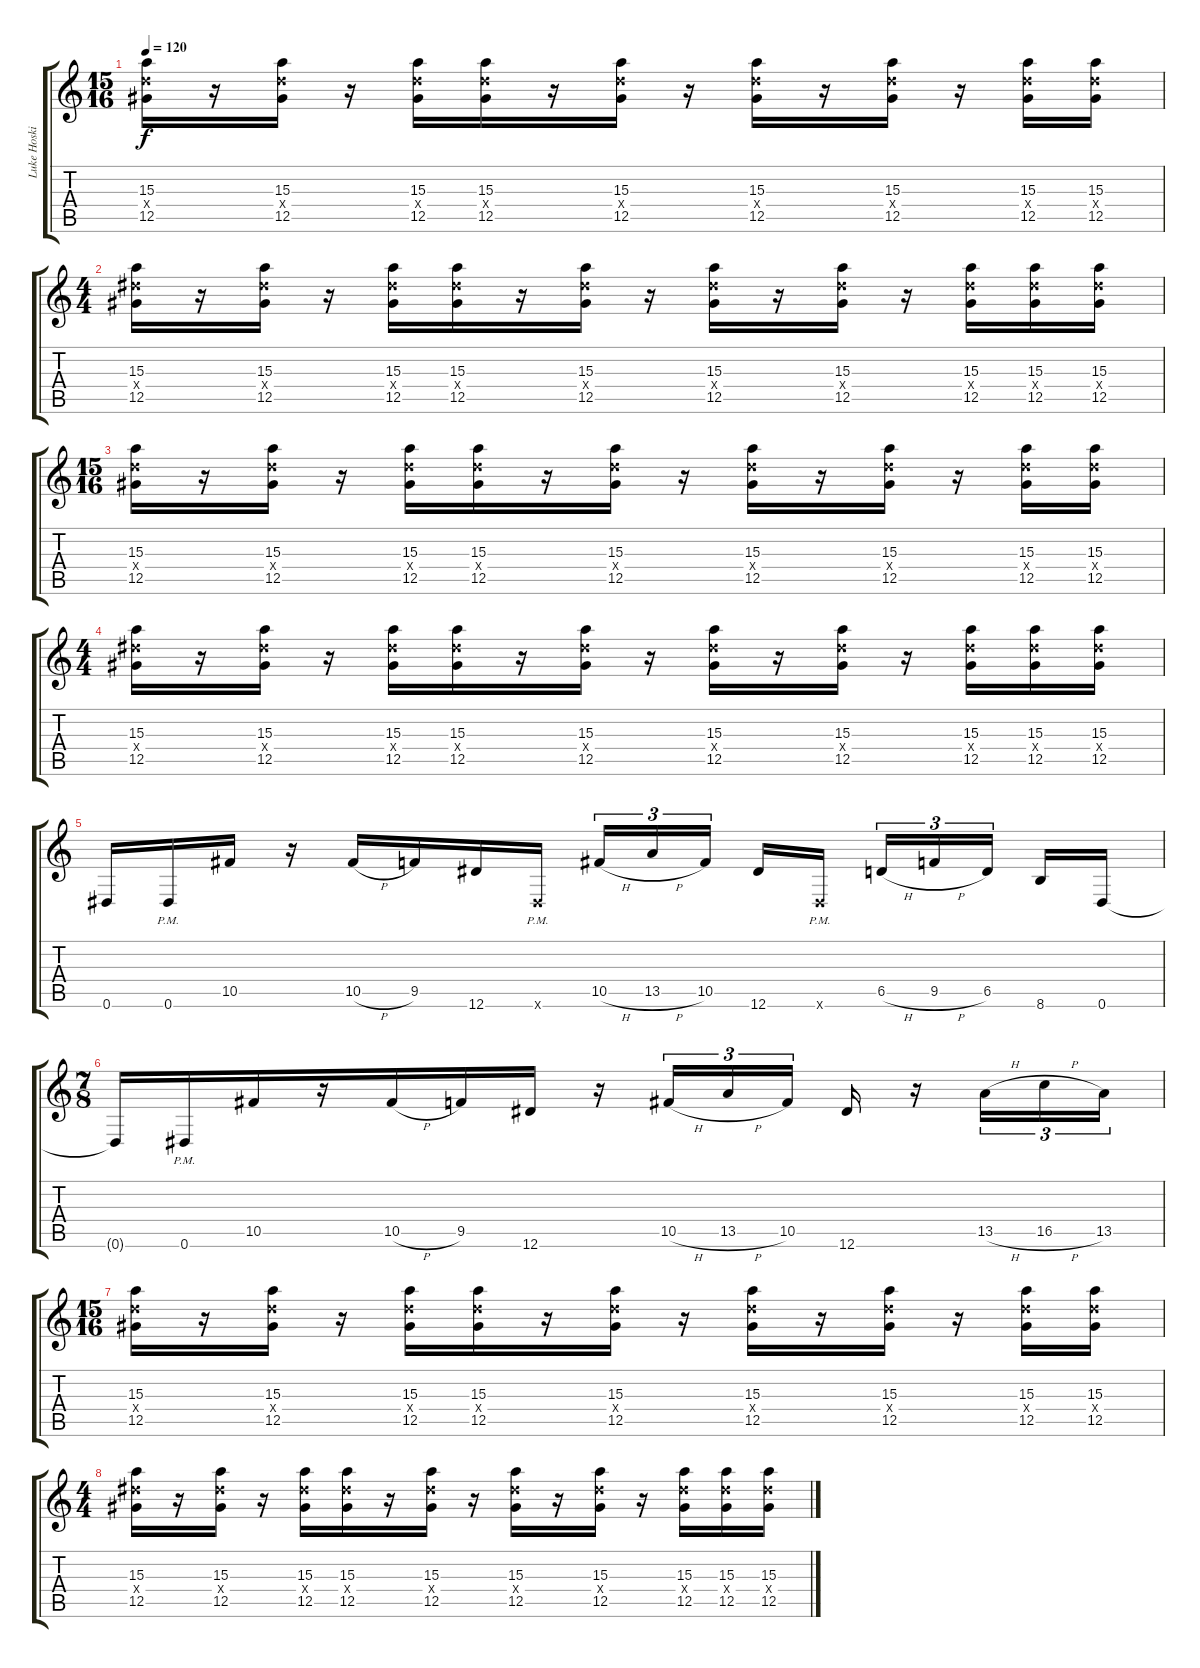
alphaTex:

\track ("Luke Hoskin" "Luke Hoski") {instrument overdrivenguitar}
\staff {score tabs}
\tuning (Eb4 Bb3 Gb3 Db3 Ab2 Eb2) {hide}
\ts (15 16)
\tempo 120
\clef g2
\ks c
(15.3 13.4{x} 12.5).16{dy f instrument overdrivenguitar} r.16 (15.3 13.4{x} 12.5).16 r.16 (15.3 13.4{x} 12.5).16 (15.3 13.4{x} 12.5).16 r.16 (15.3 13.4{x} 12.5).16 r.16 (15.3 13.4{x} 12.5).16 r.16 (15.3 13.4{x} 12.5).16 r.16 (15.3 13.4{x} 12.5).16 (15.3 13.4{x} 12.5).16 |
\ts (4 4)
(15.3 14.4{x} 12.5).16 r.16 (15.3 14.4{x} 12.5).16 r.16 (15.3 14.4{x} 12.5).16 (15.3 14.4{x} 12.5).16 r.16 (15.3 14.4{x} 12.5).16 r.16 (15.3 14.4{x} 12.5).16 r.16 (15.3 14.4{x} 12.5).16 r.16 (15.3 14.4{x} 12.5).16 (15.3 14.4{x} 12.5).16 (15.3 14.4{x} 12.5).16 |
\ts (15 16)
(15.3 13.4{x} 12.5).16 r.16 (15.3 13.4{x} 12.5).16 r.16 (15.3 13.4{x} 12.5).16 (15.3 13.4{x} 12.5).16 r.16 (15.3 13.4{x} 12.5).16 r.16 (15.3 13.4{x} 12.5).16 r.16 (15.3 13.4{x} 12.5).16 r.16 (15.3 13.4{x} 12.5).16 (15.3 13.4{x} 12.5).16 |
\ts (4 4)
(15.3 14.4{x} 12.5).16 r.16 (15.3 14.4{x} 12.5).16 r.16 (15.3 14.4{x} 12.5).16 (15.3 14.4{x} 12.5).16 r.16 (15.3 14.4{x} 12.5).16 r.16 (15.3 14.4{x} 12.5).16 r.16 (15.3 14.4{x} 12.5).16 r.16 (15.3 14.4{x} 12.5).16 (15.3 14.4{x} 12.5).16 (15.3 14.4{x} 12.5).16 |
0.6.16 0.6{pm}.16 10.5.16 r.16 10.5{h}.16 9.5.16 12.6.16 0.6{pm x}.16 10.5{h}.16{tu (3 2)} 13.5{h}.16{tu (3 2)} 10.5.16{tu (3 2)} 12.6.16 0.6{pm x}.16 6.5{h}.16{tu (3 2)} 9.5{h}.16{tu (3 2)} 6.5.16{tu (3 2)} 8.6.16 0.6.16 |
\ts (7 8)
0.6{t}.16 0.6{pm}.16 10.5.16 r.16 10.5{h}.16 9.5.16 12.6.16 r.16 10.5{h}.16{tu (3 2)} 13.5{h}.16{tu (3 2)} 10.5.16{tu (3 2)} 12.6.16 r.16 13.5{h}.16{tu (3 2)} 16.5{h}.16{tu (3 2)} 13.5.16{tu (3 2)} |
\ts (15 16)
(15.3 13.4{x} 12.5).16 r.16 (15.3 13.4{x} 12.5).16 r.16 (15.3 13.4{x} 12.5).16 (15.3 13.4{x} 12.5).16 r.16 (15.3 13.4{x} 12.5).16 r.16 (15.3 13.4{x} 12.5).16 r.16 (15.3 13.4{x} 12.5).16 r.16 (15.3 13.4{x} 12.5).16 (15.3 13.4{x} 12.5).16 |
\ts (4 4)
(15.3 14.4{x} 12.5).16 r.16 (15.3 14.4{x} 12.5).16 r.16 (15.3 14.4{x} 12.5).16 (15.3 14.4{x} 12.5).16 r.16 (15.3 14.4{x} 12.5).16 r.16 (15.3 14.4{x} 12.5).16 r.16 (15.3 14.4{x} 12.5).16 r.16 (15.3 14.4{x} 12.5).16 (15.3 14.4{x} 12.5).16 (15.3 14.4{x} 12.5).16
